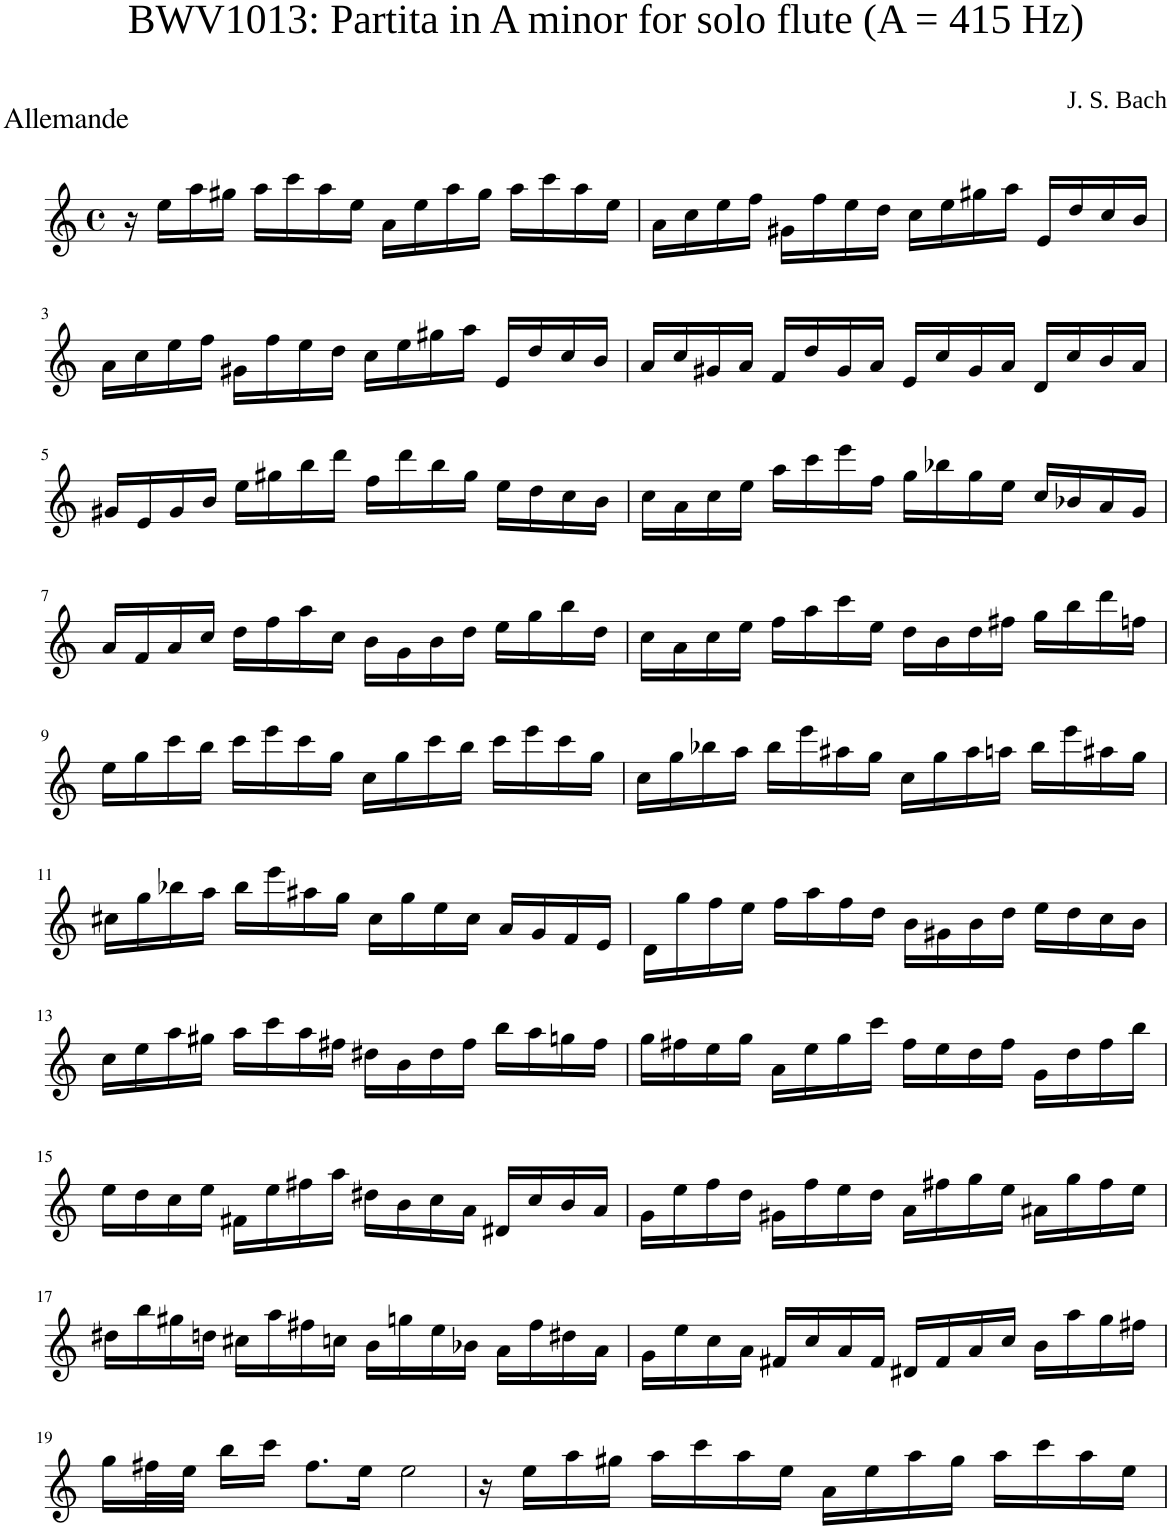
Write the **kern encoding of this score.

**kern
*part1
*staff1
*I"ハープ
*clefG2
*k[]
*M4/4
*met(c)
=1
!LO:TX:a:t=Allemande
16r
16ee\LL
16aa\
16gg#X\JJ
16aa\LL
16ccc\
16aa\
16ee\JJ
16a\LL
16ee\
16aa\
16gg#\JJ
16aa\LL
16ccc\
16aa\
16ee\JJ
=2
16a\LL
16cc\
16ee\
16ff\JJ
16g#X\LL
16ff\
16ee\
16dd\JJ
16cc\LL
16ee\
16gg#X\
16aa\JJ
16e/LL
16dd/
16cc/
16b/JJ
!!LO:LB:g=z
=3
16a\LL
16cc\
16ee\
16ff\JJ
16g#X\LL
16ff\
16ee\
16dd\JJ
16cc\LL
16ee\
16gg#X\
16aa\JJ
16e/LL
16dd/
16cc/
16b/JJ
=4
16a/LL
16cc/
16g#X/
16a/JJ
16f/LL
16dd/
16g#/
16a/JJ
16e/LL
16cc/
16g#/
16a/JJ
16d/LL
16cc/
16b/
16a/JJ
!!LO:LB:g=z
=5
16g#X/LL
16e/
16g#/
16b/JJ
16ee\LL
16gg#X\
16bb\
16ddd\JJ
16ff\LL
16ddd\
16bb\
16gg#\JJ
16ee\LL
16dd\
16cc\
16b\JJ
=6
16cc\LL
16a\
16cc\
16ee\JJ
16aa\LL
16ccc\
16eee\
16ff\JJ
16gg\LL
16bb-X\
16gg\
16ee\JJ
16cc/LL
16b-X/
16a/
16g/JJ
!!LO:LB:g=z
=7
16a/LL
16f/
16a/
16cc/JJ
16dd\LL
16ff\
16aa\
16cc\JJ
16b\LL
16g\
16b\
16dd\JJ
16ee\LL
16gg\
16bb\
16dd\JJ
=8
16cc\LL
16a\
16cc\
16ee\JJ
16ff\LL
16aa\
16ccc\
16ee\JJ
16dd\LL
16b\
16dd\
16ff#X\JJ
16gg\LL
16bb\
16ddd\
16ffn\JJ
!!LO:LB:g=z
=9
16ee\LL
16gg\
16ccc\
16bb\JJ
16ccc\LL
16eee\
16ccc\
16gg\JJ
16cc\LL
16gg\
16ccc\
16bb\JJ
16ccc\LL
16eee\
16ccc\
16gg\JJ
=10
16cc\LL
16gg\
16bb-X\
16aa\JJ
16bb-\LL
16eee\
16aa#X\
16gg\JJ
16cc\LL
16gg\
16aa#\
16aan\JJ
16bb-\LL
16eee\
16aa#X\
16gg\JJ
!!LO:LB:g=z
=11
16cc#X\LL
16gg\
16bb-X\
16aa\JJ
16bb-\LL
16eee\
16aa#X\
16gg\JJ
16cc#\LL
16gg\
16ee\
16cc#\JJ
16a/LL
16g/
16f/
16e/JJ
=12
16d\LL
16gg\
16ff\
16ee\JJ
16ff\LL
16aa\
16ff\
16dd\JJ
16b\LL
16g#X\
16b\
16dd\JJ
16ee\LL
16dd\
16cc\
16b\JJ
!!LO:LB:g=z
=13
16cc\LL
16ee\
16aa\
16gg#X\JJ
16aa\LL
16ccc\
16aa\
16ff#X\JJ
16dd#X\LL
16b\
16dd#\
16ff#\JJ
16bb\LL
16aa\
16ggn\
16ff#\JJ
=14
16gg\LL
16ff#X\
16ee\
16gg\JJ
16a\LL
16ee\
16gg\
16ccc\JJ
16ff#\LL
16ee\
16dd\
16ff#\JJ
16g\LL
16dd\
16ff#\
16bb\JJ
!!LO:LB:g=z
=15
16ee\LL
16dd\
16cc\
16ee\JJ
16f#X\LL
16ee\
16ff#X\
16aa\JJ
16dd#X\LL
16b\
16cc\
16a\JJ
16d#X/LL
16cc/
16b/
16a/JJ
=16
16g\LL
16ee\
16ff\
16dd\JJ
16g#X\LL
16ff\
16ee\
16dd\JJ
16a\LL
16ff#X\
16gg\
16ee\JJ
16a#X\LL
16gg\
16ff#\
16ee\JJ
!!LO:LB:g=z
=17
16dd#X\LL
16bb\
16gg#X\
16ddn\JJ
16cc#X\LL
16aa\
16ff#X\
16ccn\JJ
16b\LL
16ggn\
16ee\
16b-X\JJ
16a\LL
16ff#\
16dd#X\
16a\JJ
=18
16g\LL
16ee\
16cc\
16a\JJ
16f#X/LL
16cc/
16a/
16f#/JJ
16d#X/LL
16f#/
16a/
16cc/JJ
16b\LL
16aa\
16gg\
16ff#X\JJ
!!LO:LB:g=z
=19
16gg\LL
32ff#X\L
32ee\JJJ
16bb\LL
16ccc\JJ
8.ff#\L
16ee\Jk
2ee\
=20
16r
16ee\LL
16aa\
16gg#X\JJ
16aa\LL
16ccc\
16aa\
16ee\JJ
16a\LL
16ee\
16aa\
16gg#\JJ
16aa\LL
16ccc\
16aa\
16ee\JJ
=
*-
